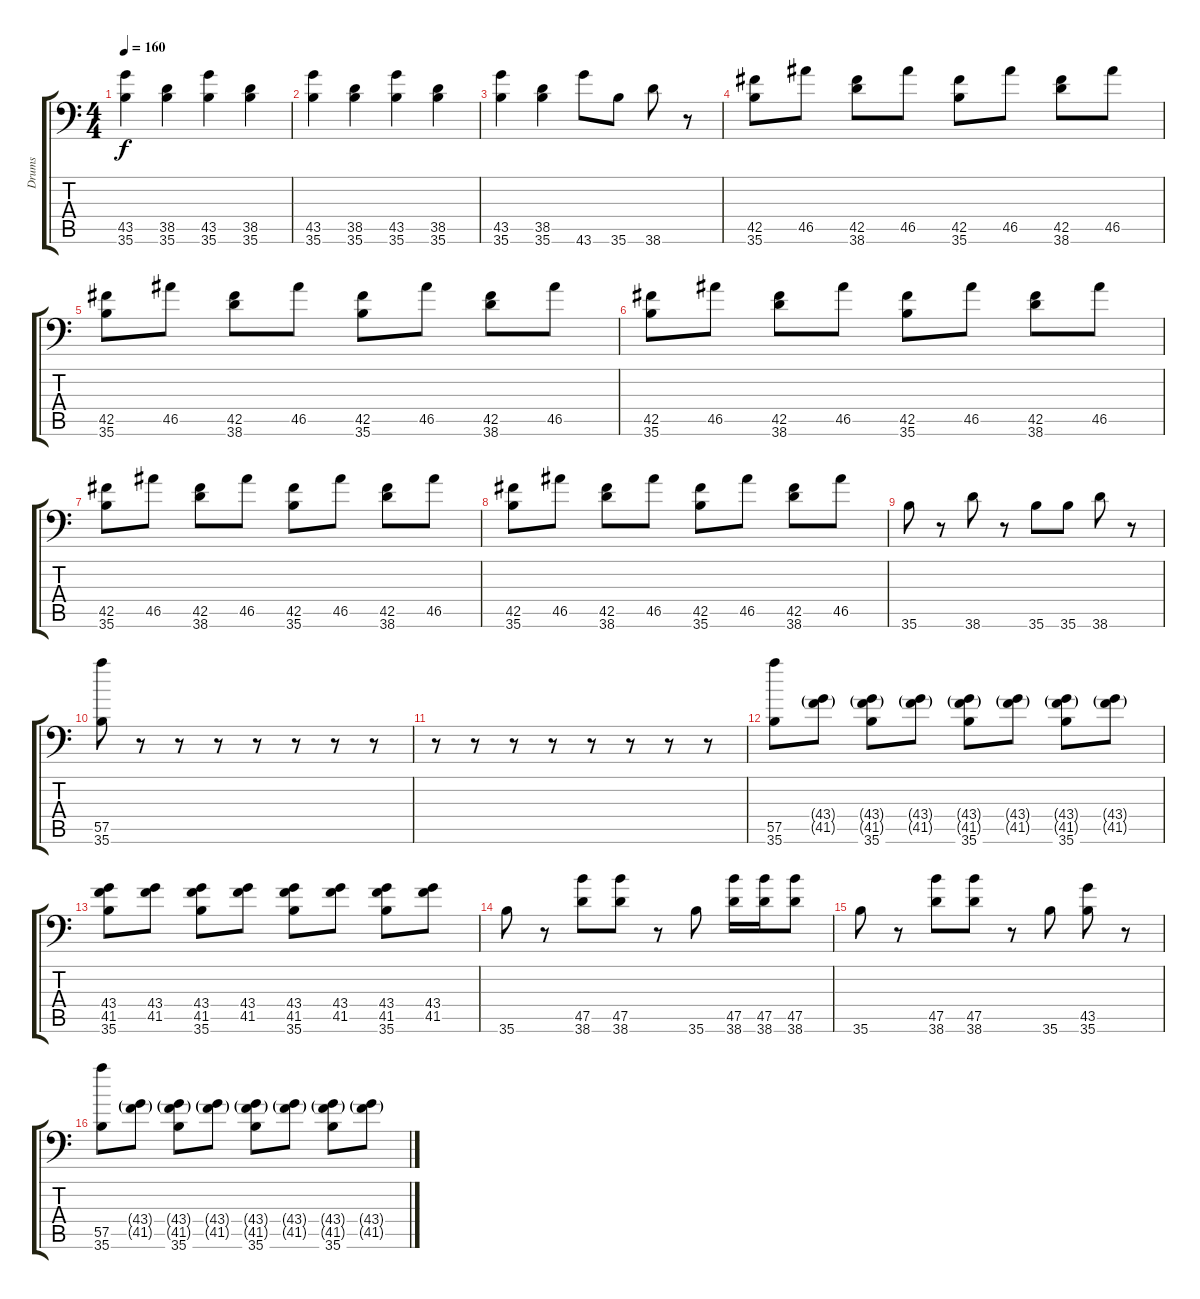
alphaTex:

\track ("Drums" "Drums") {instrument acousticgrandpiano}
\staff {score tabs}
\tuning (C-1 C-1 C-1 C-1 C-1 C-1) {hide}
\ts (4 4)
\tempo 160
\clef f4
\ks c
(43.5 35.6).4{dy f} (38.5 35.6).4 (43.5 35.6).4 (38.5 35.6).4 |
(43.5 35.6).4 (38.5 35.6).4 (43.5 35.6).4 (38.5 35.6).4 |
(43.5 35.6).4 (38.5 35.6).4 43.6.8 35.6.8 38.6.8 r.8 |
(42.5 35.6).8 46.5.8 (42.5 38.6).8 46.5.8 (42.5 35.6).8 46.5.8 (42.5 38.6).8 46.5.8 |
(42.5 35.6).8 46.5.8 (42.5 38.6).8 46.5.8 (42.5 35.6).8 46.5.8 (42.5 38.6).8 46.5.8 |
(42.5 35.6).8 46.5.8 (42.5 38.6).8 46.5.8 (42.5 35.6).8 46.5.8 (42.5 38.6).8 46.5.8 |
(42.5 35.6).8 46.5.8 (42.5 38.6).8 46.5.8 (42.5 35.6).8 46.5.8 (42.5 38.6).8 46.5.8 |
(42.5 35.6).8 46.5.8 (42.5 38.6).8 46.5.8 (42.5 35.6).8 46.5.8 (42.5 38.6).8 46.5.8 |
35.6.8 r.8 38.6.8 r.8 35.6.8 35.6.8 38.6.8 r.8 |
(57.5 35.6).8 r.8 r.8 r.8 r.8 r.8 r.8 r.8 |
r.8 r.8 r.8 r.8 r.8 r.8 r.8 r.8 |
(57.5 35.6).8 (43.4{g} 41.5{g}).8 (43.4{g} 41.5{g} 35.6).8 (43.4{g} 41.5{g}).8 (43.4{g} 41.5{g} 35.6).8 (43.4{g} 41.5{g}).8 (43.4{g} 41.5{g} 35.6).8 (43.4{g} 41.5{g}).8 |
(43.4 41.5 35.6).8 (43.4 41.5).8 (43.4 41.5 35.6).8 (43.4 41.5).8 (43.4 41.5 35.6).8 (43.4 41.5).8 (43.4 41.5 35.6).8 (43.4 41.5).8 |
35.6.8 r.8 (47.5 38.6).8 (47.5 38.6).8 r.8 35.6.8 (47.5 38.6).16 (47.5 38.6).16 (47.5 38.6).8 |
35.6.8 r.8 (47.5 38.6).8 (47.5 38.6).8 r.8 35.6.8 (43.5 35.6).8 r.8 |
(57.5 35.6).8 (43.4{g} 41.5{g}).8 (43.4{g} 41.5{g} 35.6).8 (43.4{g} 41.5{g}).8 (43.4{g} 41.5{g} 35.6).8 (43.4{g} 41.5{g}).8 (43.4{g} 41.5{g} 35.6).8 (43.4{g} 41.5{g}).8
